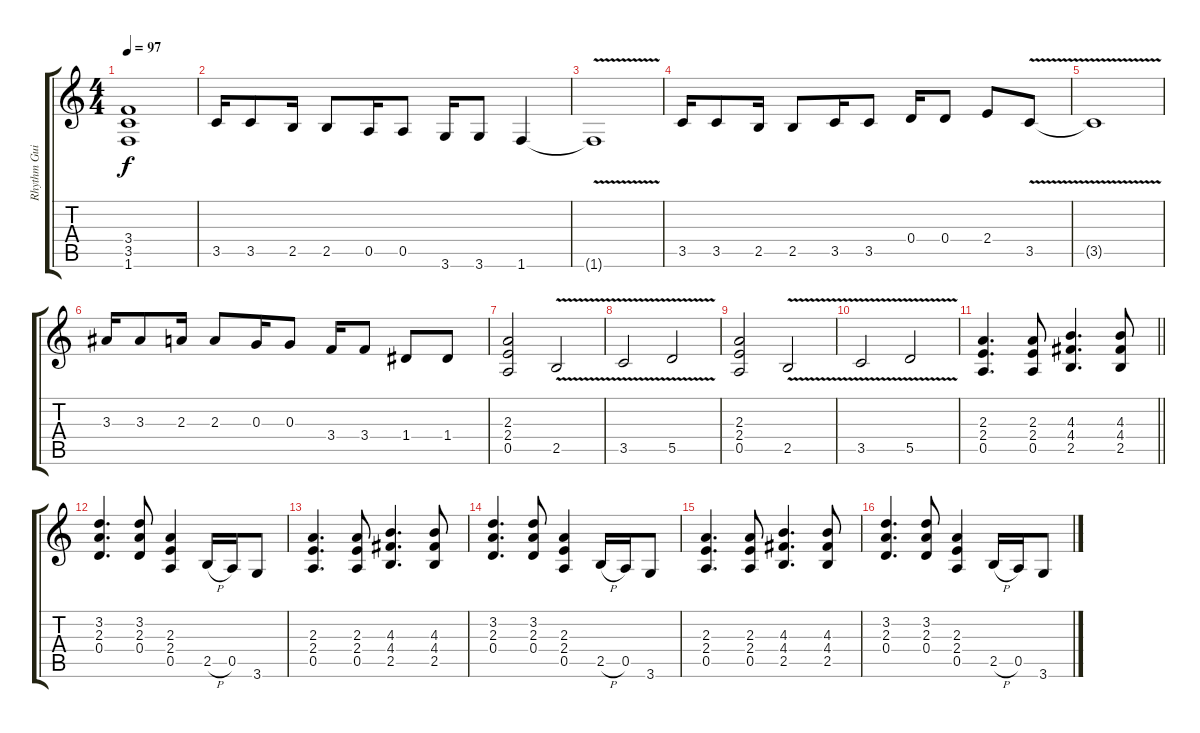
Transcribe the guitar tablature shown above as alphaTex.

\track ("Rhythm Guitar" "Rhythm Gui") {instrument overdrivenguitar}
\staff {score tabs}
\tuning (E4 B3 G3 D3 A2 E2) {hide}
\ts (4 4)
\tempo 97
\clef g2
\ks c
(3.4 3.5 1.6).1{dy f volume 13} |
3.5.16 3.5.8 2.5.16 2.5.8 0.5.16 0.5.8 3.6.16 3.6.8 1.6.4 |
1.6{v t}.1 |
3.5.16 3.5.8 2.5.16 2.5.8 3.5.16 3.5.8 0.4.16 0.4.8 2.4.8 3.5{v}.8 |
3.5{t}.1 |
3.3.16 3.3.8 2.3.16 2.3.8 0.3.16 0.3.8 3.4.16 3.4.8 1.4.8 1.4.8 |
(2.3 2.4 0.5).2 2.5{v}.2 |
3.5{v}.2 5.5{v}.2 |
(2.3 2.4 0.5).2 2.5{v}.2{volume 3} |
3.5{v}.2{volume 0} 5.5{v}.2 |
\barLineRight lightlight
(2.3 2.4 0.5).4{d volume 16} (2.3 2.4 0.5).8 (4.3 4.4 2.5).4{d} (4.3 4.4 2.5).8 |
(3.2 2.3 0.4).4{d} (3.2 2.3 0.4).8 (2.3 2.4 0.5).4 2.5{h}.16 0.5.16 3.6.8 |
(2.3 2.4 0.5).4{d} (2.3 2.4 0.5).8 (4.3 4.4 2.5).4{d} (4.3 4.4 2.5).8 |
(3.2 2.3 0.4).4{d} (3.2 2.3 0.4).8 (2.3 2.4 0.5).4 2.5{h}.16 0.5.16 3.6.8 |
(2.3 2.4 0.5).4{d} (2.3 2.4 0.5).8 (4.3 4.4 2.5).4{d} (4.3 4.4 2.5).8 |
(3.2 2.3 0.4).4{d} (3.2 2.3 0.4).8 (2.3 2.4 0.5).4 2.5{h}.16 0.5.16 3.6.8
